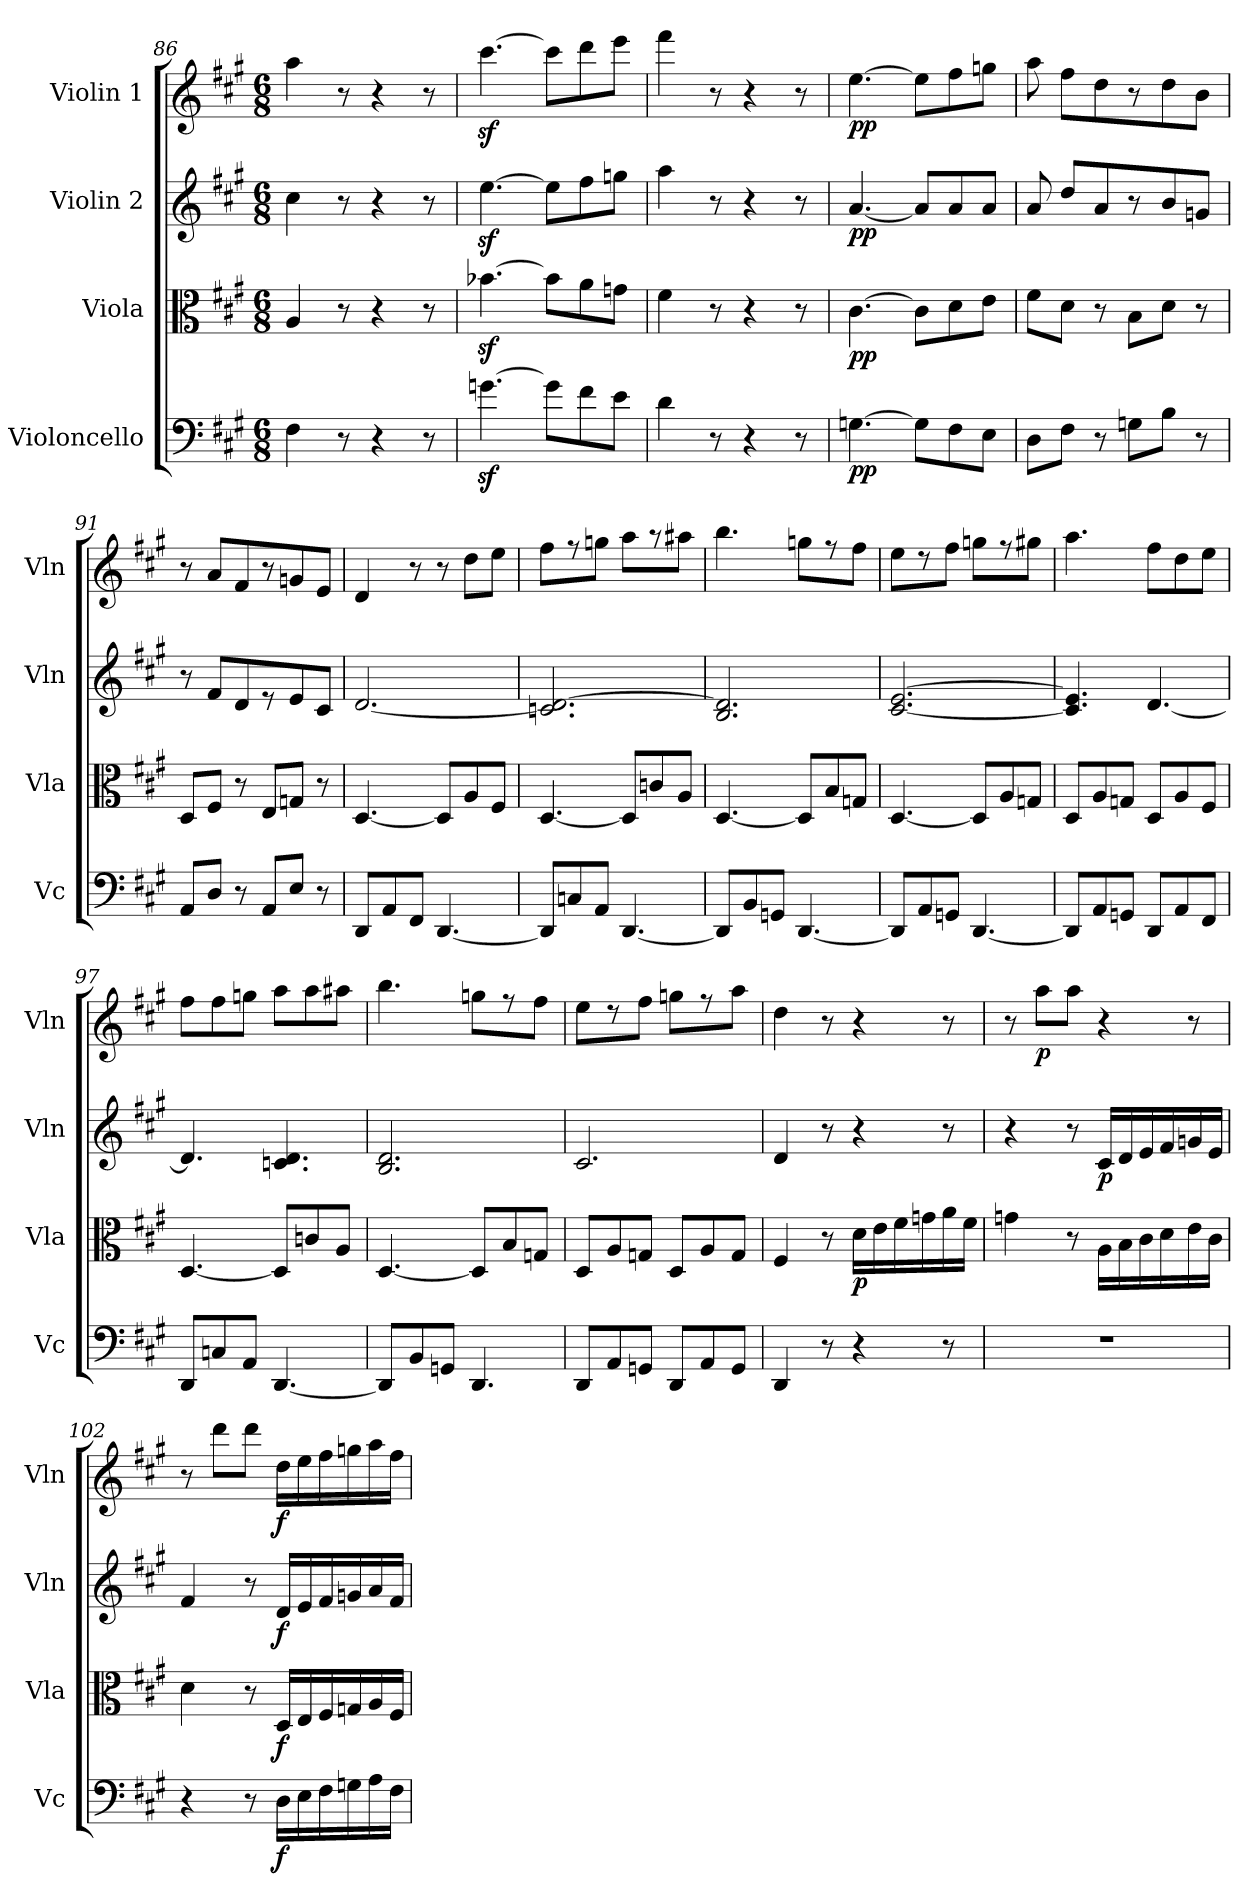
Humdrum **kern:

**kern	**dynam	**kern	**dynam	**kern	**dynam	**kern	**dynam
*part4	*part4	*part3	*part3	*part2	*part2	*part1	*part1
*staff4	*staff4	*staff3	*staff3	*staff2	*staff2	*staff1	*staff1
*I"Violoncello	*	*I"Viola	*	*I"Violin 2	*	*I"Violin 1	*
*I'Vc	*	*I'Vla	*	*I'Vln	*	*I'Vln	*
*clefF4	*	*clefC3	*	*clefG2	*	*clefG2	*
*k[f#c#g#]	*	*k[f#c#g#]	*	*k[f#c#g#]	*	*k[f#c#g#]	*
*A:	*	*A:	*	*A:	*	*A:	*
*M6/8	*	*M6/8	*	*M6/8	*	*M6/8	*
=86	=86	=86	=86	=86	=86	=86	=86
4F#\	.	4A/	.	4cc#\	.	4aa\	.
8r	.	8r	.	8r	.	8r	.
4r	.	4r	.	4r	.	4r	.
8r	.	8r	.	8r	.	8r	.
=87	=87	=87	=87	=87	=87	=87	=87
[4.gnz<\	.	[4.b-Xz<\	.	[4.eez<\	.	[4.ccc#z<\	.
8g\L]	.	8b-\L]	.	8ee\L]	.	8ccc#\L]	.
8f#\	.	8a\	.	8ff#\	.	8ddd\	.
8e\J	.	8gn\J	.	8ggn\J	.	8eee\J	.
=88	=88	=88	=88	=88	=88	=88	=88
4d\	.	4f#\	.	4aa\	.	4fff#\	.
8r	.	8r	.	8r	.	8r	.
4r	.	4r	.	4r	.	4r	.
8r	.	8r	.	8r	.	8r	.
=89	=89	=89	=89	=89	=89	=89	=89
!	!LO:DY:b	!	!LO:DY:b	!	!LO:DY:b	!	!LO:DY:b
[4.Gn\	pp	[4.c#\	pp	[4.a/	pp	[4.ee\	pp
8G\L]	.	8c#\L]	.	8a/L]	.	8ee\L]	.
8F#\	.	8d\	.	8a/	.	8ff#\	.
8E\J	.	8e\J	.	8a/J	.	8ggn\J	.
=90	=90	=90	=90	=90	=90	=90	=90
8D\L	.	8f#\L	.	8a/	.	8aa\	.
8F#\J	.	8d\J	.	8dd/L	.	8ff#\L	.
8r	.	8r	.	8a/	.	8dd\	.
8Gn\L	.	8B\L	.	8r	.	8r	.
8B\J	.	8d\J	.	8b/	.	8dd\	.
8r	.	8r	.	8gn/J	.	8b\J	.
=91	=91	=91	=91	=91	=91	=91	=91
8AA/L	.	8D/L	.	8r	.	8r	.
8D/J	.	8F#/J	.	8f#/L	.	8a/L	.
8r	.	8r	.	8d/	.	8f#/	.
8AA/L	.	8E/L	.	8r	.	8r	.
8E/J	.	8Gn/J	.	8e/	.	8gn/	.
8r	.	8r	.	8c#/J	.	8e/J	.
=92	=92	=92	=92	=92	=92	=92	=92
8DD/L	.	[4.D/	.	[2.d/	.	4d/	.
8AA/	.	.	.	.	.	.	.
8FF#/J	.	.	.	.	.	8r	.
[4.DD/	.	8D/L]	.	.	.	8r	.
.	.	8A/	.	.	.	8dd\L	.
.	.	8F#/J	.	.	.	8ee\J	.
=93	=93	=93	=93	=93	=93	=93	=93
8DD/L]	.	[4.D/	.	2.cn/ 2.d/_	.	8ff#\L	.
8Cn/	.	.	.	.	.	8r	.
8AA/J	.	.	.	.	.	8ggn\J	.
[4.DD/	.	8D/L]	.	.	.	8aa\L	.
.	.	8cn/	.	.	.	8r	.
.	.	8A/J	.	.	.	8aa#X\J	.
=94	=94	=94	=94	=94	=94	=94	=94
8DD/L]	.	[4.D/	.	2.B/ 2.d/]	.	4.bb\	.
8BB/	.	.	.	.	.	.	.
8GGn/J	.	.	.	.	.	.	.
[4.DD/	.	8D/L]	.	.	.	8ggn\L	.
.	.	8B/	.	.	.	8r	.
.	.	8Gn/J	.	.	.	8ff#\J	.
=95	=95	=95	=95	=95	=95	=95	=95
8DD/L]	.	[4.D/	.	[2.c#/ [2.e/	.	8ee\L	.
8AA/	.	.	.	.	.	8r	.
8GGn/J	.	.	.	.	.	8ff#\J	.
[4.DD/	.	8D/L]	.	.	.	8ggn\L	.
.	.	8A/	.	.	.	8r	.
.	.	8Gn/J	.	.	.	8gg#X\J	.
=96	=96	=96	=96	=96	=96	=96	=96
8DD/L]	.	8D/L	.	4.c#/] 4.e/]	.	4.aa\	.
8AA/	.	8A/	.	.	.	.	.
8GGn/J	.	8Gn/J	.	.	.	.	.
8DD/L	.	8D/L	.	[4.d/	.	8ff#\L	.
8AA/	.	8A/	.	.	.	8dd\	.
8FF#/J	.	8F#/J	.	.	.	8ee\J	.
=97	=97	=97	=97	=97	=97	=97	=97
8DD/L	.	[4.D/	.	4.d/]	.	8ff#\L	.
8Cn/	.	.	.	.	.	8ff#\	.
8AA/J	.	.	.	.	.	8ggn\J	.
[4.DD/	.	8D/L]	.	4.cn/ 4.d/	.	8aa\L	.
.	.	8cn/	.	.	.	8aa\	.
.	.	8A/J	.	.	.	8aa#X\J	.
=98	=98	=98	=98	=98	=98	=98	=98
8DD/L]	.	[4.D/	.	2.B/ 2.d/	.	4.bb\	.
8BB/	.	.	.	.	.	.	.
8GGn/J	.	.	.	.	.	.	.
4.DD/	.	8D/L]	.	.	.	8ggn\L	.
.	.	8B/	.	.	.	8r	.
.	.	8Gn/J	.	.	.	8ff#\J	.
=99	=99	=99	=99	=99	=99	=99	=99
8DD/L	.	8D/L	.	2.c#/	.	8ee\L	.
8AA/	.	8A/	.	.	.	8r	.
8GGn/J	.	8Gn/J	.	.	.	8ff#\J	.
8DD/L	.	8D/L	.	.	.	8ggn\L	.
8AA/	.	8A/	.	.	.	8r	.
8GG/J	.	8G/J	.	.	.	8aa\J	.
=100	=100	=100	=100	=100	=100	=100	=100
4DD/	.	4F#/	.	4d/	.	4dd\	.
8r	.	8r	.	8r	.	8r	.
!	!	!	!LO:DY:b	!	!	!	!
4r	.	16d\LL	p	4r	.	4r	.
.	.	16e\	.	.	.	.	.
.	.	16f#\	.	.	.	.	.
.	.	16gn\	.	.	.	.	.
8r	.	16a\	.	8r	.	8r	.
.	.	16f#\JJ	.	.	.	.	.
=101	=101	=101	=101	=101	=101	=101	=101
2.r	.	4gn\	.	4r	.	8r	.
!	!	!	!	!	!	!	!LO:DY:b
.	.	.	.	.	.	8aa\L	p
.	.	8r	.	8r	.	8aa\J	.
!	!	!	!	!	!LO:DY:b	!	!
.	.	16A\LL	.	16c#/LL	p	4r	.
.	.	16B\	.	16d/	.	.	.
.	.	16c#\	.	16e/	.	.	.
.	.	16d\	.	16f#/	.	.	.
.	.	16e\	.	16gn/	.	8r	.
.	.	16c#\JJ	.	16e/JJ	.	.	.
=102	=102	=102	=102	=102	=102	=102	=102
4r	.	4d\	.	4f#/	.	8r	.
.	.	.	.	.	.	8ddd\L	.
8r	.	8r	.	8r	.	8ddd\J	.
!	!LO:DY:b	!	!LO:DY:b	!	!LO:DY:b	!	!LO:DY:b
16D\LL	f	16D/LL	f	16d/LL	f	16dd\LL	f
16E\	.	16E/	.	16e/	.	16ee\	.
16F#\	.	16F#/	.	16f#/	.	16ff#\	.
16Gn\	.	16Gn/	.	16gn/	.	16ggn\	.
16A\	.	16A/	.	16a/	.	16aa\	.
16F#\JJ	.	16F#/JJ	.	16f#/JJ	.	16ff#\JJ	.
=	=	=	=	=	=	=	=
*-	*-	*-	*-	*-	*-	*-	*-
